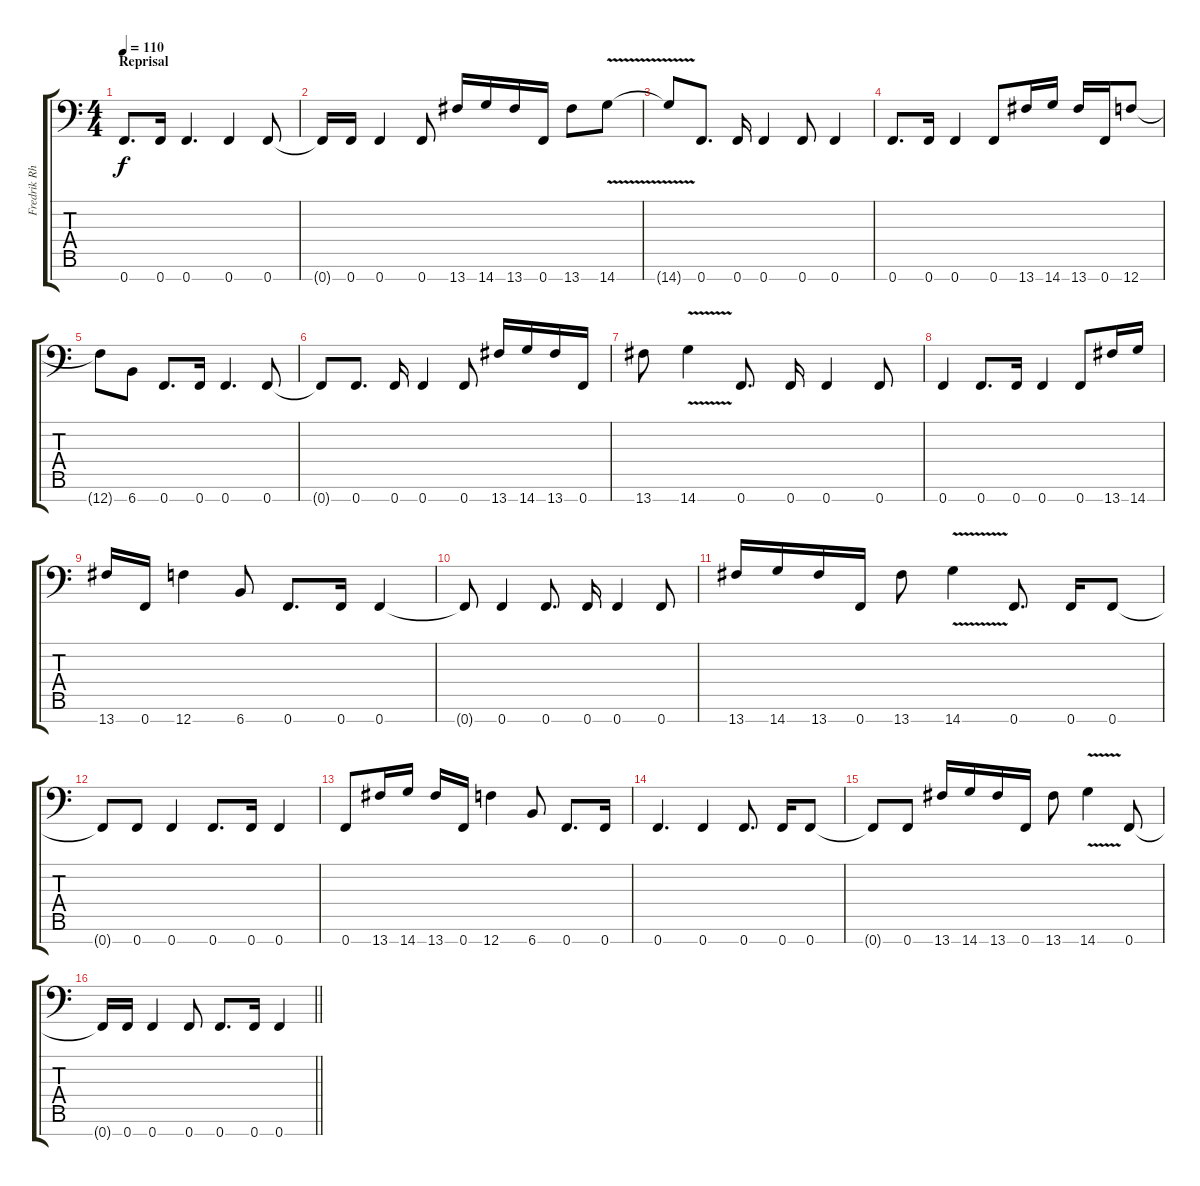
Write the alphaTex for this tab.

\track ("Fredrik Rhythm" "Fredrik Rh") {instrument distortionguitar}
\staff {score tabs}
\tuning (Bb3 Gb3 Db3 Ab2 Eb2 Bb1 F1) {hide}
\ts (4 4)
\section ("" "Reprisal")
\tempo 110
\clef f4
\ks c
0.7.8{d dy f} 0.7.16 0.7.4{d} 0.7.4 0.7.8 |
0.7{t}.16 0.7.16 0.7.4 0.7.8 13.7.16 14.7.16 13.7.16 0.7.16 13.7.8 14.7{v}.8 |
14.7{t}.8 0.7.8{d} 0.7.16 0.7.4 0.7.8 0.7.4 |
0.7.8{d} 0.7.16 0.7.4 0.7.8 13.7.16 14.7.16 13.7.16 0.7.16 12.7.8 |
12.7{t}.8 6.7.8 0.7.8{d} 0.7.16 0.7.4{d} 0.7.8 |
0.7{t}.8 0.7.8{d} 0.7.16 0.7.4 0.7.8 13.7.16 14.7.16 13.7.16 0.7.16 |
13.7.8 14.7{v}.4 0.7.8{d} 0.7.16 0.7.4 0.7.8 |
0.7.4 0.7.8{d} 0.7.16 0.7.4 0.7.8 13.7.16 14.7.16 |
13.7.16 0.7.16 12.7.4 6.7.8 0.7.8{d} 0.7.16 0.7.4 |
0.7{t}.8 0.7.4 0.7.8{d} 0.7.16 0.7.4 0.7.8 |
13.7.16 14.7.16 13.7.16 0.7.16 13.7.8 14.7{v}.4 0.7.8{d} 0.7.16 0.7.8 |
0.7{t}.8 0.7.8 0.7.4 0.7.8{d} 0.7.16 0.7.4 |
0.7.8 13.7.16 14.7.16 13.7.16 0.7.16 12.7.4 6.7.8 0.7.8{d} 0.7.16 |
0.7.4{d} 0.7.4 0.7.8{d} 0.7.16 0.7.8 |
0.7{t}.8 0.7.8 13.7.16 14.7.16 13.7.16 0.7.16 13.7.8 14.7{v}.4 0.7.8 |
\barLineRight lightlight
0.7{t}.16 0.7.16 0.7.4 0.7.8 0.7.8{d} 0.7.16 0.7.4
